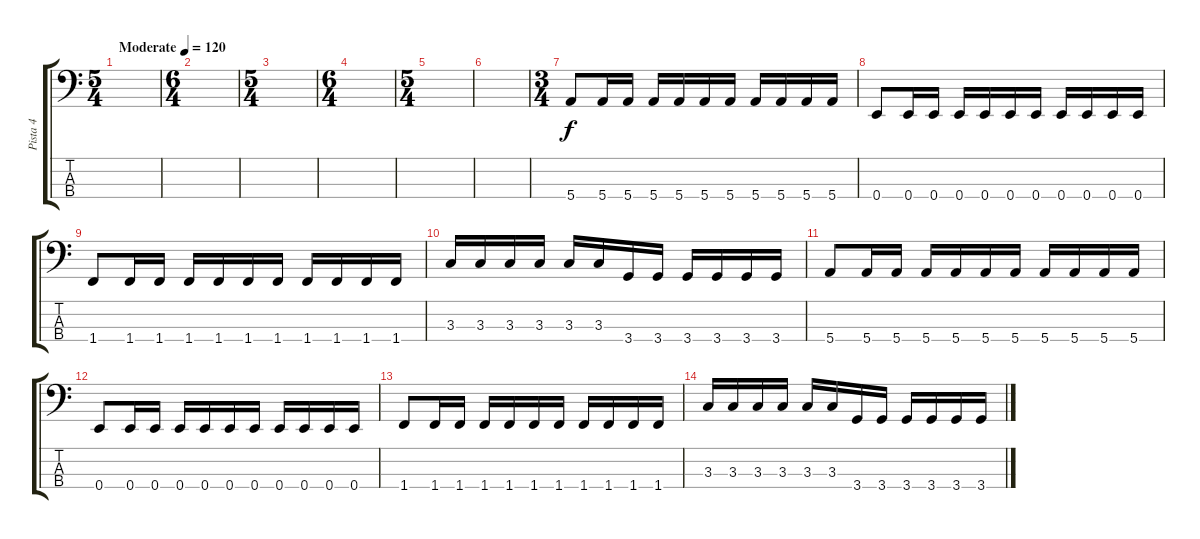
\track ("Pista 4" "Pista 4") {instrument electricbasspick}
\staff {score tabs}
\tuning (G2 D2 A1 E1) {hide}
\ts (5 4)
\tempo (120 "Moderate")
\clef f4
\ks c
|
\ts (6 4)
|
\ts (5 4)
|
\ts (6 4)
|
\ts (5 4)
|
|
\ts (3 4)
5.4.8 5.4.16 5.4.16 5.4.16 5.4.16 5.4.16 5.4.16 5.4.16 5.4.16 5.4.16 5.4.16 |
0.4.8 0.4.16 0.4.16 0.4.16 0.4.16 0.4.16 0.4.16 0.4.16 0.4.16 0.4.16 0.4.16 |
1.4.8 1.4.16 1.4.16 1.4.16 1.4.16 1.4.16 1.4.16 1.4.16 1.4.16 1.4.16 1.4.16 |
3.3.16 3.3.16 3.3.16 3.3.16 3.3.16 3.3.16 3.4.16 3.4.16 3.4.16 3.4.16 3.4.16 3.4.16 |
5.4.8 5.4.16 5.4.16 5.4.16 5.4.16 5.4.16 5.4.16 5.4.16 5.4.16 5.4.16 5.4.16 |
0.4.8 0.4.16 0.4.16 0.4.16 0.4.16 0.4.16 0.4.16 0.4.16 0.4.16 0.4.16 0.4.16 |
1.4.8 1.4.16 1.4.16 1.4.16 1.4.16 1.4.16 1.4.16 1.4.16 1.4.16 1.4.16 1.4.16 |
3.3.16 3.3.16 3.3.16 3.3.16 3.3.16 3.3.16 3.4.16 3.4.16 3.4.16 3.4.16 3.4.16 3.4.16
